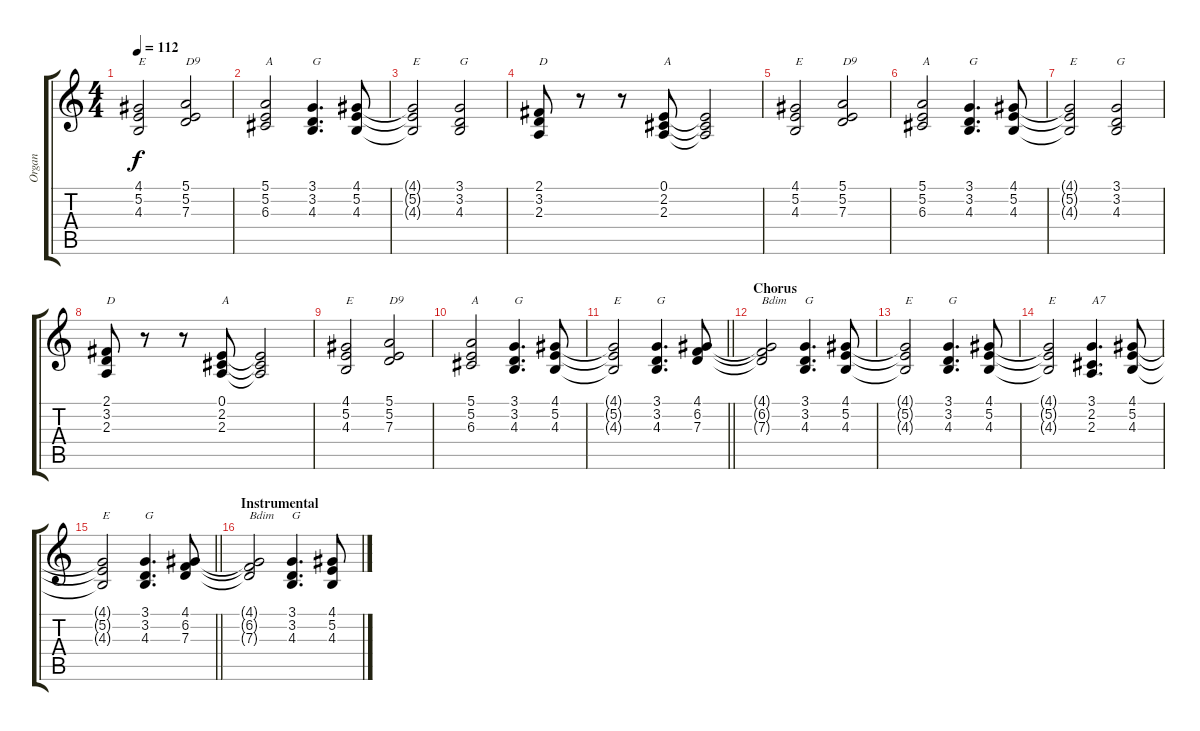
\track ("Organ" "Organ") {instrument drawbarorgan}
\staff {score tabs}
\tuning (E4 B3 G3 D3 A2 E2) {hide}
\ts (4 4)
\tempo 112
\clef g2
\ks c
(4.1 5.2 4.3).2{txt "E" dy f} (5.1 5.2 7.3).2{txt "D9"} |
(5.1 5.2 6.3).2{txt "A"} (3.1 3.2 4.3).4{d txt "G"} (4.1 5.2 4.3).8 |
(4.1{t} 5.2{t} 4.3{t}).2{txt "E"} (3.1 3.2 4.3).2{txt "G"} |
(2.1 3.2 2.3).8{txt "D"} r.8 r.8 (0.1 2.2 2.3).8{txt "A"} (0.1{t} 2.2{t} 2.3{t}).2 |
(4.1 5.2 4.3).2{txt "E"} (5.1 5.2 7.3).2{txt "D9"} |
(5.1 5.2 6.3).2{txt "A"} (3.1 3.2 4.3).4{d txt "G"} (4.1 5.2 4.3).8 |
(4.1{t} 5.2{t} 4.3{t}).2{txt "E"} (3.1 3.2 4.3).2{txt "G"} |
(2.1 3.2 2.3).8{txt "D"} r.8 r.8 (0.1 2.2 2.3).8{txt "A"} (0.1{t} 2.2{t} 2.3{t}).2 |
(4.1 5.2 4.3).2{txt "E"} (5.1 5.2 7.3).2{txt "D9"} |
(5.1 5.2 6.3).2{txt "A"} (3.1 3.2 4.3).4{d txt "G"} (4.1 5.2 4.3).8 |
\barLineRight lightlight
(4.1{t} 5.2{t} 4.3{t}).2{txt "E"} (3.1 3.2 4.3).4{d txt "G"} (4.1 6.2 7.3).8 |
\section ("" "Chorus")
(4.1{t} 6.2{t} 7.3{t}).2{txt "Bdim"} (3.1 3.2 4.3).4{d txt "G"} (4.1 5.2 4.3).8 |
(4.1{t} 5.2{t} 4.3{t}).2{txt "E"} (3.1 3.2 4.3).4{d txt "G"} (4.1 5.2 4.3).8 |
(4.1{t} 5.2{t} 4.3{t}).2{txt "E"} (3.1 2.2 2.3).4{d txt "A7"} (4.1 5.2 4.3).8 |
\barLineRight lightlight
(4.1{t} 5.2{t} 4.3{t}).2{txt "E"} (3.1 3.2 4.3).4{d txt "G"} (4.1 6.2 7.3).8 |
\section ("" "Instrumental")
(4.1{t} 6.2{t} 7.3{t}).2{txt "Bdim"} (3.1 3.2 4.3).4{d txt "G"} (4.1 5.2 4.3).8
